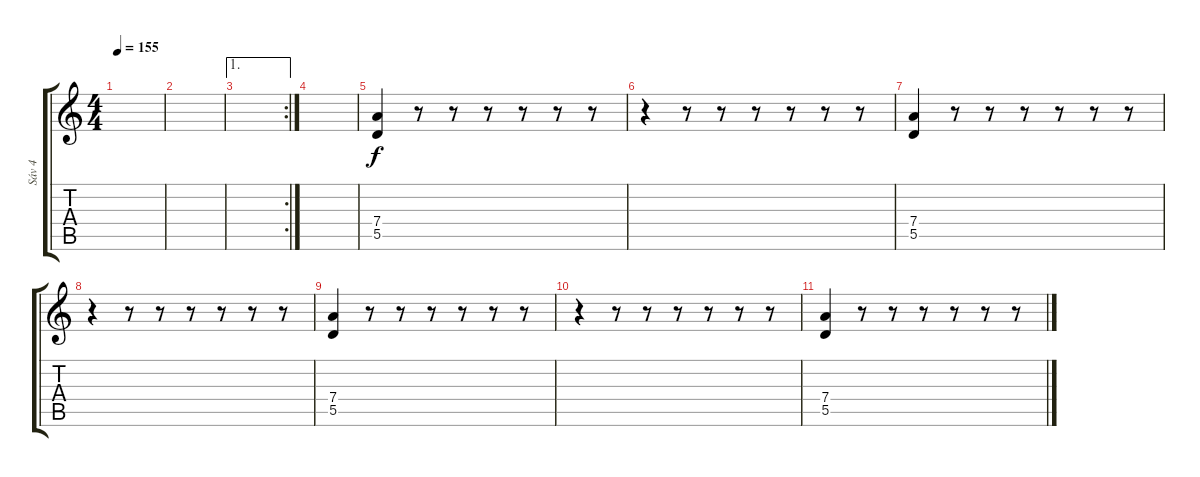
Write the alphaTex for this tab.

\track ("Sáv 4" "Sáv 4") {instrument overdrivenguitar}
\staff {score tabs}
\tuning (E4 B3 G3 D3 A2 E2) {hide}
\ts (4 4)
\tempo 155
\clef g2
\ks c
|
|
\ae 1
\rc 2
|
|
(7.4 5.5).4 r.8 r.8 r.8 r.8 r.8 r.8 |
r.4 r.8 r.8 r.8 r.8 r.8 r.8 |
(7.4 5.5).4 r.8 r.8 r.8 r.8 r.8 r.8 |
r.4 r.8 r.8 r.8 r.8 r.8 r.8 |
(7.4 5.5).4 r.8 r.8 r.8 r.8 r.8 r.8 |
r.4 r.8 r.8 r.8 r.8 r.8 r.8 |
(7.4 5.5).4 r.8 r.8 r.8 r.8 r.8 r.8
